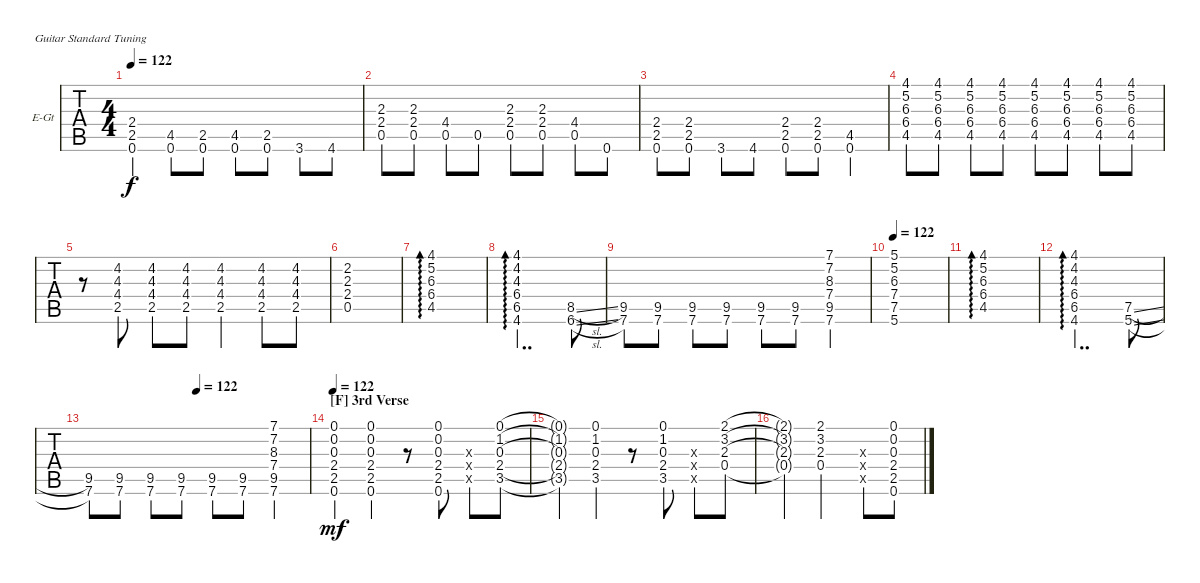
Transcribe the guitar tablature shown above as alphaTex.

\bracketExtendMode groupsimilarinstruments
\firstSystemTrackNameOrientation horizontal
\otherSystemsTrackNameOrientation horizontal
\track ("Electric Guitar Clean" "E-Gt") {instrument electricguitarclean}
\staff {tabs}
\tuning (E4 B3 G3 D3 A2 E2)
\ts (4 4)
\tempo 122
\clef g2
\scale
0.333333
\ks c
(2.4 2.5 0.6).4{dy f} (0.6{st} 4.5{st}).8 (2.5 0.6).8 (0.6 4.5).8 (2.5 0.6).8 3.6.8 4.6.8 |
\scale
0.333333 (0.5 2.4 2.3).8 (0.5 2.4 2.3).8 (4.4{st} 0.5{st}).8 0.5.8 (0.5 2.4 2.3).8 (0.5 2.4 2.3).8 (4.4{st} 0.5{st}).8 0.6.8 |
\scale
0.333333 (2.4 2.5 0.6).8 (2.4 2.5 0.6).8 3.6.8 4.6.8 (0.6 2.5 2.4).8 (0.6 2.5 2.4).8 (4.5{st} 0.6{st}).4 |
\scale
0.333333 (4.5 6.4 6.3 5.2 4.1).8 (4.5 6.4 6.3 5.2 4.1).8 (4.5 6.4 6.3 5.2 4.1).8 (4.5 6.4 6.3 5.2 4.1).8 (4.5 6.4 6.3 5.2 4.1).8 (4.5 6.4 6.3 5.2 4.1).8 (4.5 6.4 6.3 5.2 4.1).8 (4.5 6.4 6.3 5.2 4.1).8 |
\scale
0.333333 r.8 (4.2 4.3 4.4 2.5).8 (4.2 4.3 4.4 2.5).8 (4.2 4.3 4.4 2.5).8 (4.2 4.3 4.4 2.5).4 (4.2 4.3 4.4 2.5).8 (4.2 4.3 4.4 2.5).8 |
\scale
0.333333 (0.5 2.4 2.3 2.2).1 |
\scale
0.333333 (4.1 5.2 6.3 6.4 4.5).1{ad 0} |
\scale
0.333333 (4.6 6.5 6.4 4.3 4.2 4.1).2{dd ad 0} (8.5{sl} 6.6{sl}).8 |
\scale
0.333333 (9.5 7.6).8 (7.6 9.5).8 (7.6 9.5).8 (7.6 9.5).8 (7.6 9.5).8 (7.6 9.5).8 (7.6{st} 9.5{st} 7.4{st} 8.3{st} 7.2{st} 7.1{st}).4 |
\tempo 122
\scale
0.333333 (5.6 7.5 7.4 6.3 5.2 5.1).1 |
\scale
0.333333 (4.1 5.2 6.3 6.4 4.5).1{ad 0} |
\scale
0.333333 (4.6 6.5 6.4 4.3 4.2 4.1).2{dd ad 0} (7.5{sl} 5.6{sl}).8 |
\tempo (122 0.492308)
\scale
0.333333 (9.5 7.6).8 (7.6 9.5).8 (7.6 9.5).8 (7.6 9.5).8 (7.6 9.5).8 (7.6 9.5).8 (7.6{st} 9.5{st} 7.4{st} 8.3{st} 7.2{st} 7.1{st}).4 |
\section ("F" "3rd Verse")
\tempo 122
\scale
0.333333 (0.6 2.5 2.4 0.3 0.2 0.1).4{dy mf} (0.6 2.5 2.4 0.3 0.2 0.1).4 r.8 (0.1 0.2 0.3 2.4 2.5 0.6).8 (0.5{x} 0.4{x} 0.3{x}).8 (3.5 2.4 0.3 1.2 0.1).8 |
\scale
0.333333 (0.1{t} 1.2{t} 0.3{t} 2.4{t} 3.5{t}).4 (3.5 2.4 0.3 1.2 0.1).4 r.8 (0.1 1.2 0.3 2.4 3.5).8 (0.5{x} 0.4{x} 0.3{x}).8 (0.4 2.3 3.2 2.1).8 |
\scale
0.333333 (2.1{t} 3.2{t} 2.3{t} 0.4{t}).4 (2.1 3.2 2.3 0.4).2 (0.3{x} 0.4{x} 0.5{x}).8 (0.6 2.5 2.4 0.3 0.2 0.1).8
